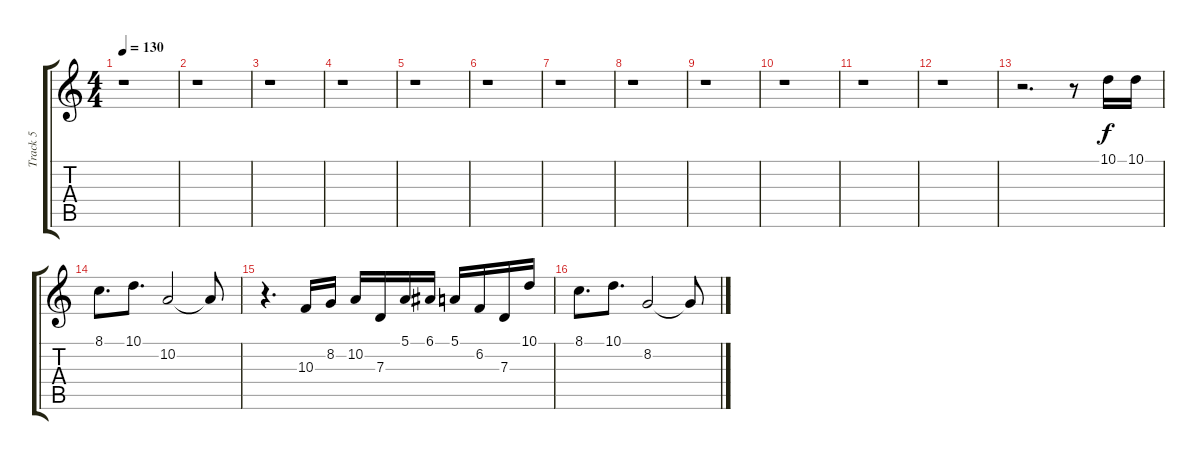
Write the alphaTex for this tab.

\track ("Track 5" "Track 5") {instrument brightacousticpiano}
\staff {score tabs}
\tuning (E4 B3 G3 D3 A2 E2) {hide}
\ts (4 4)
\tempo 130
\clef g2
\ks c
r.1{dy f} |
r.1 |
r.1 |
r.1 |
r.1 |
r.1 |
r.1 |
r.1 |
r.1 |
r.1 |
r.1 |
r.1 |
r.2{d} r.8 10.1.16 10.1.16 |
8.1.8{d} 10.1.8{d} 10.2.2 10.2{t}.8 |
r.4{d} 10.3.16 8.2.16 10.2.16 7.3.16 5.1.16 6.1.16 5.1.16 6.2.16 7.3.16 10.1.16 |
8.1.8{d} 10.1.8{d} 8.2.2 8.2{t}.8
